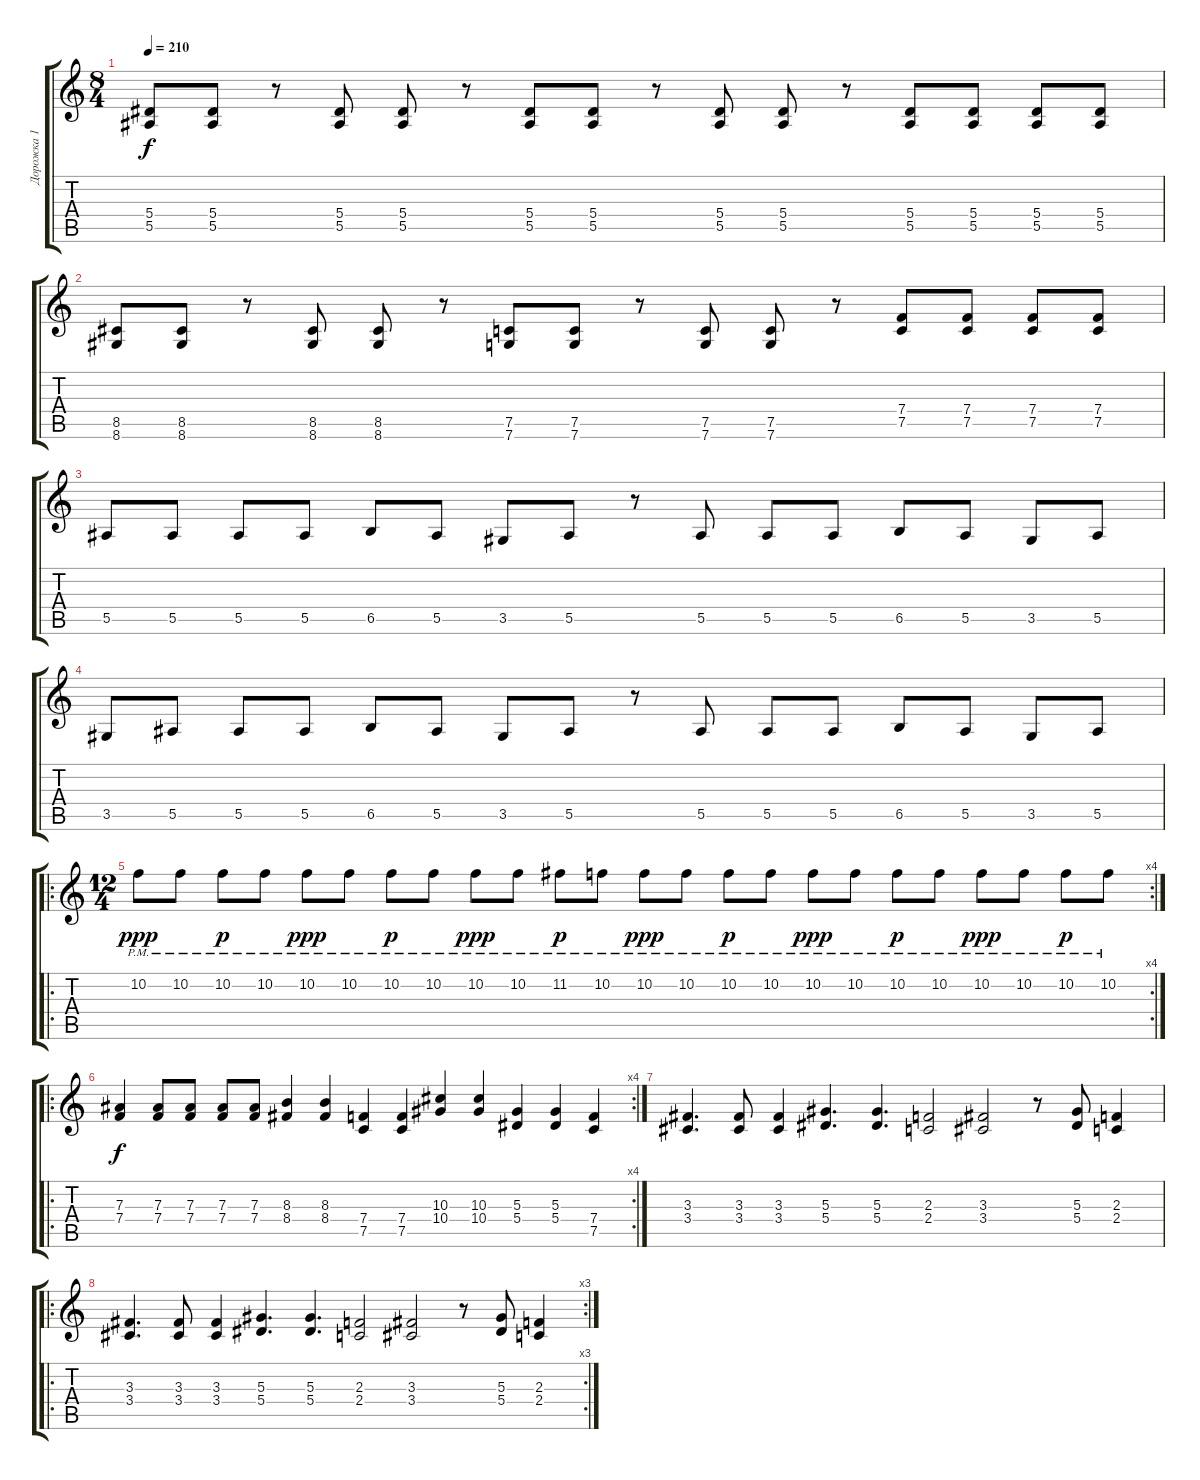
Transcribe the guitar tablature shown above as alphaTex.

\track ("Дорожка 1" "Дорожка 1") {instrument distortionguitar}
\staff {score tabs}
\tuning (C4 G3 Eb3 Bb2 F2 C2) {hide}
\ts (8 4)
\tempo 210
\clef g2
\ks c
(5.4 5.5).8{dy f} (5.4 5.5).8 r.8 (5.4 5.5).8 (5.4 5.5).8 r.8 (5.4 5.5).8 (5.4 5.5).8 r.8 (5.4 5.5).8 (5.4 5.5).8 r.8 (5.4 5.5).8 (5.4 5.5).8 (5.4 5.5).8 (5.4 5.5).8 |
(8.5 8.6).8 (8.5 8.6).8 r.8 (8.5 8.6).8 (8.5 8.6).8 r.8 (7.5 7.6).8 (7.5 7.6).8 r.8 (7.5 7.6).8 (7.5 7.6).8 r.8 (7.4 7.5).8 (7.4 7.5).8 (7.4 7.5).8 (7.4 7.5).8 |
5.5.8 5.5.8 5.5.8 5.5.8 6.5.8 5.5.8 3.5.8 5.5.8 r.8 5.5.8 5.5.8 5.5.8 6.5.8 5.5.8 3.5.8 5.5.8 |
3.5.8 5.5.8 5.5.8 5.5.8 6.5.8 5.5.8 3.5.8 5.5.8 r.8 5.5.8 5.5.8 5.5.8 6.5.8 5.5.8 3.5.8 5.5.8 |
\ro
\rc 4
\ts (12 4)
10.2{pm}.8{dy ppp} 10.2{pm}.8 10.2{pm}.8{dy p} 10.2{pm}.8 10.2{pm}.8{dy ppp} 10.2{pm}.8 10.2{pm}.8{dy p} 10.2{pm}.8 10.2{pm}.8{dy ppp} 10.2{pm}.8 11.2{pm}.8{dy p} 10.2{pm}.8 10.2{pm}.8{dy ppp} 10.2{pm}.8 10.2{pm}.8{dy p} 10.2{pm}.8 10.2{pm}.8{dy ppp} 10.2{pm}.8 10.2{pm}.8{dy p} 10.2{pm}.8 10.2{pm}.8{dy ppp} 10.2{pm}.8 10.2{pm}.8{dy p} 10.2{pm}.8 |
\ro
\rc 4
(7.3 7.4).4{dy f} (7.3 7.4).8 (7.3 7.4).8 (7.3 7.4).8 (7.3 7.4).8 (8.3 8.4).4 (8.3 8.4).4 (7.4 7.5).4 (7.4 7.5).4 (10.3 10.4).4 (10.3 10.4).4 (5.3 5.4).4 (5.3 5.4).4 (7.4 7.5).4 |
(3.3 3.4).4{d} (3.3 3.4).8 (3.3 3.4).4 (5.3 5.4).4{d} (5.3 5.4).4{d} (2.3 2.4).2 (3.3 3.4).2 r.8 (5.3 5.4).8 (2.3 2.4).4 |
\ro
\rc 3
(3.3 3.4).4{d} (3.3 3.4).8 (3.3 3.4).4 (5.3 5.4).4{d} (5.3 5.4).4{d} (2.3 2.4).2 (3.3 3.4).2 r.8 (5.3 5.4).8 (2.3 2.4).4
